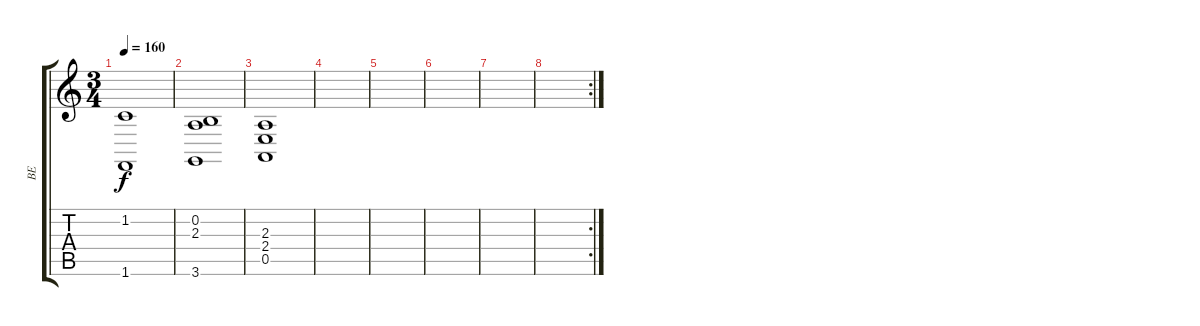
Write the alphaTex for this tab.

\track ("BE" "BE") {instrument stringensemble1}
\staff {score tabs}
\tuning (E4 B3 G3 D3 A2 E2) {hide}
\ts (3 4)
\tempo 160
\clef g2
\ks c
(1.2 1.6).1{dy f} |
(0.2 2.3 3.6).1 |
(2.3 2.4 0.5).1 |
|
|
|
|
\rc 2
